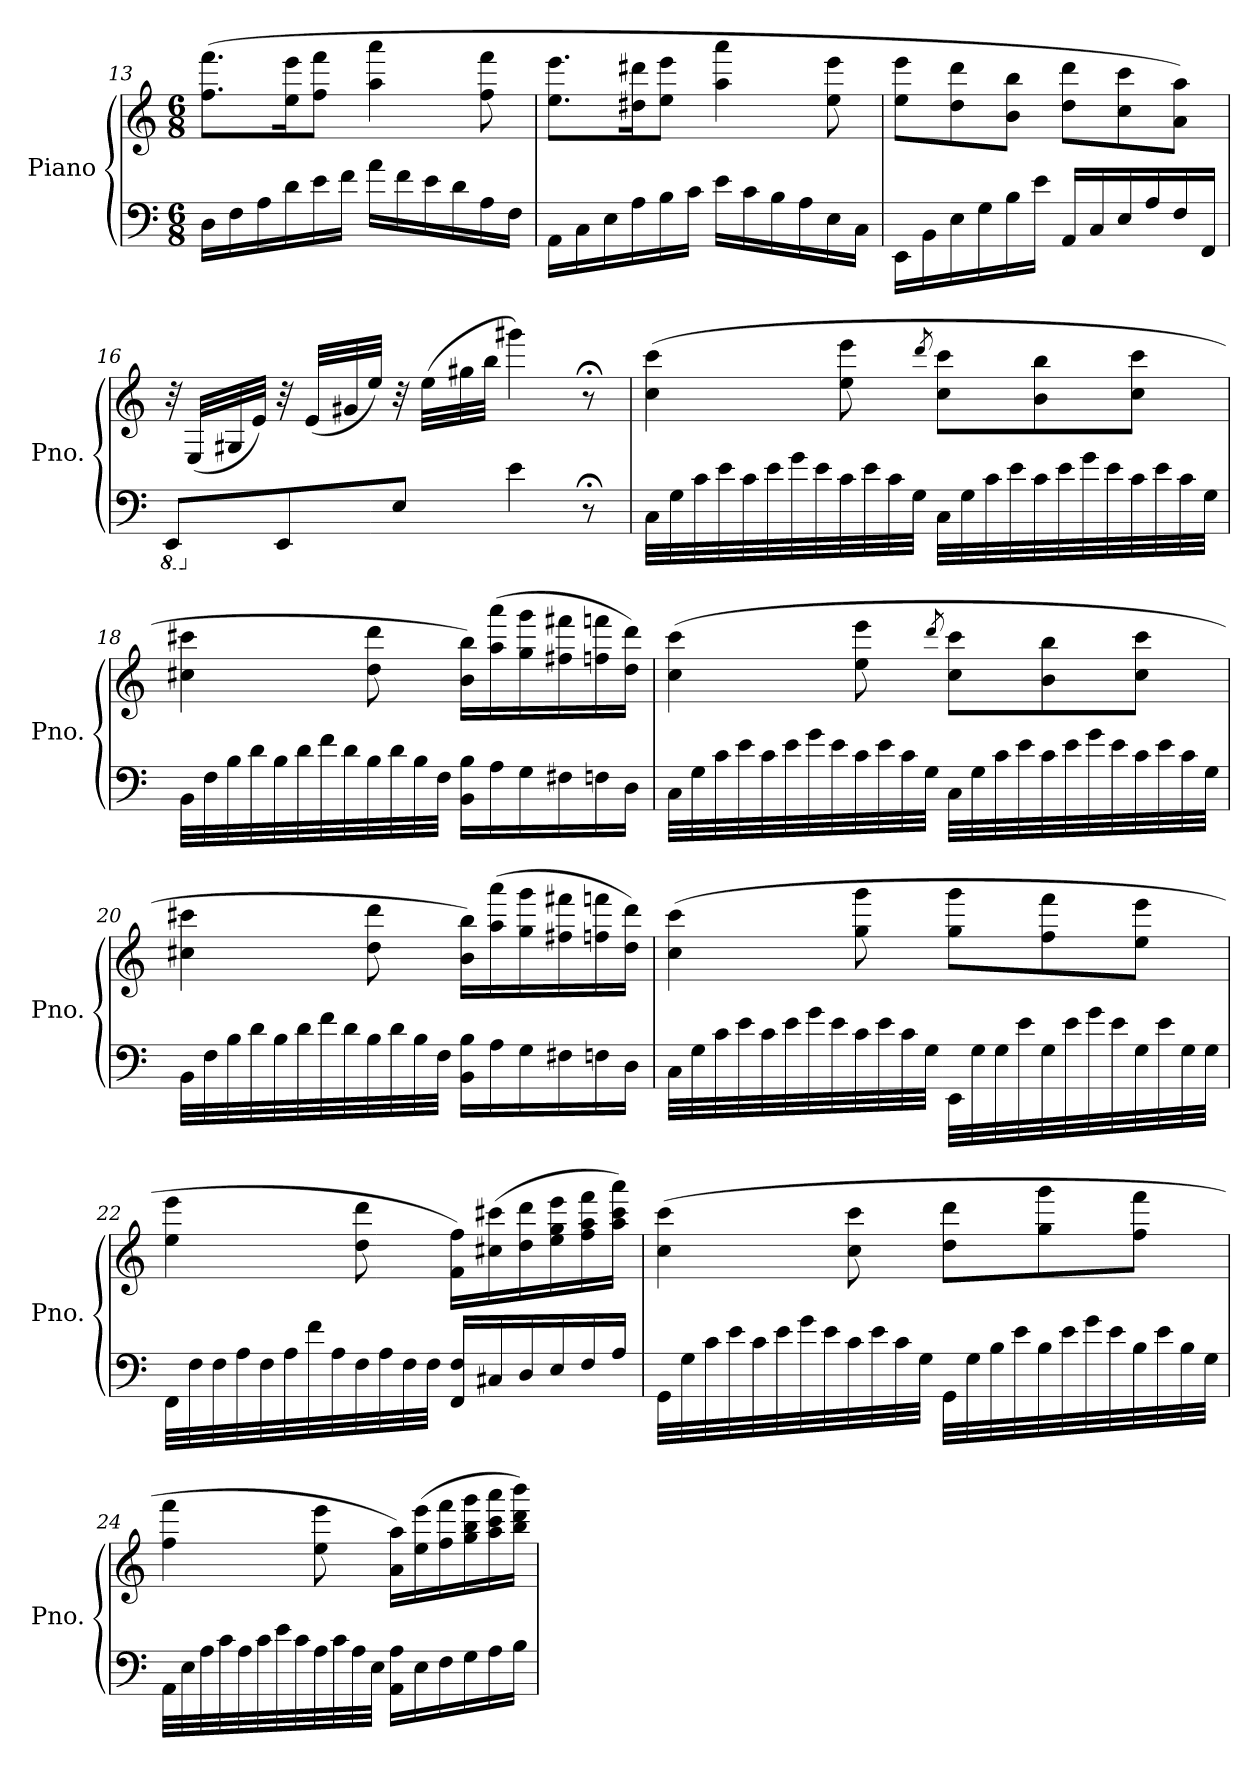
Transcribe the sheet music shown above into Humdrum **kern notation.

**kern	**kern
*part1	*part1
*staff2	*staff1
*I"Piano	*
*I'Pno.	*
*clefF4	*clefG2
*k[]	*k[]
*M6/8	*M6/8
=13	=13
16D\LL	(8.ff\ 8.fff\L
16F\	.
16A\	.
16d\	16ee\ 16eee\K
16e\	8ff\ 8fff\J
16f\JJ	.
16a\LL	4aa\ 4aaa\
16f\	.
16e\	.
16d\	.
16A\	8ff\ 8fff\
16F\JJ	.
=14	=14
16AA\LL	8.ee\ 8.eee\L
16C\	.
16E\	.
16A\	16dd#X\ 16ddd#X\K
16B\	8ee\ 8eee\J
16c\JJ	.
16e\LL	4aa\ 4aaa\
16c\	.
16B\	.
16A\	.
16E\	8ee\ 8eee\
16C\JJ	.
!!LO:LB:g=z
=15	=15
16EE\LL	8ee\ 8eee\L
16BB\	.
16E\	8dd\ 8ddd\
16G\	.
16B\	8b\ 8bb\J
16e\JJ	.
16AA/LL	8dd\ 8ddd\L
16C/	.
16E/	8cc\ 8ccc\
16A/	.
16F/	8a\ 8aa\J)
16FF/JJ	.
=16	=16
*8ba	*
8EEE/L	32r
.	(32E/LLL
.	32G#X/
.	32e/JJJ)
*X8ba	*
8EE/	32r
.	(32e/LLL
.	32g#X/
.	32ee/JJJ)
8E/J	32r
.	(32ee\LLL
.	32gg#X\
.	32bb\JJJ
4e\	4ggg#X\)
8r;<	8r;<
!!LO:PB:g=z
=17	=17
32C\LLL	(4cc\ 4ccc\
32G\	.
32c\	.
32e\	.
32c\	.
32e\	.
32g\	.
32e\	.
32c\	8ee\ 8eee\
32e\	.
32c\	.
32G\JJJ	.
.	8qddd/
32C\LLL	8cc\ 8ccc\L
32G\	.
32c\	.
32e\	.
32c\	8b\ 8bb\
32e\	.
32g\	.
32e\	.
32c\	8cc\ 8ccc\J
32e\	.
32c\	.
32G\JJJ	.
!!LO:LB:g=z
=18	=18
32BB\LLL	4cc#X\ 4ccc#X\
32F\	.
32B\	.
32d\	.
32B\	.
32d\	.
32f\	.
32d\	.
32B\	8dd\ 8ddd\
32d\	.
32B\	.
32F\JJJ	.
16BB\ 16B\LL	16b\ 16bb\LL)
16A\	(16aa\ 16aaa\
16G\	16gg\ 16ggg\
16F#X\	16ff#X\ 16fff#X\
16Fn\	16ffn\ 16fffn\
16D\JJ	16dd\ 16ddd\JJ)
!!LO:LB:g=z
=19	=19
32C\LLL	(4cc\ 4ccc\
32G\	.
32c\	.
32e\	.
32c\	.
32e\	.
32g\	.
32e\	.
32c\	8ee\ 8eee\
32e\	.
32c\	.
32G\JJJ	.
.	8qddd/
32C\LLL	8cc\ 8ccc\L
32G\	.
32c\	.
32e\	.
32c\	8b\ 8bb\
32e\	.
32g\	.
32e\	.
32c\	8cc\ 8ccc\J
32e\	.
32c\	.
32G\JJJ	.
!!LO:LB:g=z
=20	=20
32BB\LLL	4cc#X\ 4ccc#X\
32F\	.
32B\	.
32d\	.
32B\	.
32d\	.
32f\	.
32d\	.
32B\	8dd\ 8ddd\
32d\	.
32B\	.
32F\JJJ	.
16BB\ 16B\LL	16b\ 16bb\LL)
16A\	(16aa\ 16aaa\
16G\	16gg\ 16ggg\
16F#X\	16ff#X\ 16fff#X\
16Fn\	16ffn\ 16fffn\
16D\JJ	16dd\ 16ddd\JJ)
!!LO:LB:g=z
=21	=21
32C\LLL	(4cc\ 4ccc\
32G\	.
32c\	.
32e\	.
32c\	.
32e\	.
32g\	.
32e\	.
32c\	8gg\ 8ggg\
32e\	.
32c\	.
32G\JJJ	.
32EE\LLL	8gg\ 8ggg\L
32G\	.
32G\	.
32e\	.
32G\	8ff\ 8fff\
32e\	.
32g\	.
32e\	.
32G\	8ee\ 8eee\J
32e\	.
32G\	.
32G\JJJ	.
=22	=22
32FF\LLL	4ee\ 4eee\
32F\	.
32F\	.
32A\	.
32F\	.
32A\	.
32f\	.
32A\	.
32F\	8dd\ 8ddd\
32A\	.
32F\	.
32F\JJJ	.
16FF/ 16F/LL	16f\ 16ff\LL)
16C#X/	(16cc#X\ 16ccc#X\
16D/	16dd\ 16ddd\
16E/	16ee\ 16gg\ 16eee\
16F/	16ff\ 16aa\ 16fff\
16A/JJ	16aa\ 16ccc#\ 16aaa\JJ)
!!LO:PB:g=z
=23	=23
32GG\LLL	(4cc\ 4ccc\
32G\	.
32c\	.
32e\	.
32c\	.
32e\	.
32g\	.
32e\	.
32c\	8cc\ 8ccc\
32e\	.
32c\	.
32G\JJJ	.
32GG\LLL	8dd\ 8ddd\L
32G\	.
32B\	.
32e\	.
32B\	8gg\ 8ggg\
32e\	.
32g\	.
32e\	.
32B\	8ff\ 8fff\J
32e\	.
32B\	.
32G\JJJ	.
!!LO:LB:g=z
=24	=24
32AA\LLL	4ff\ 4fff\
32E\	.
32A\	.
32c\	.
32A\	.
32c\	.
32e\	.
32c\	.
32A\	8ee\ 8eee\
32c\	.
32A\	.
32E\JJJ	.
16AA\ 16A\LL	16a\ 16aa\LL)
16E\	(16ee\ 16eee\
16F\	16ff\ 16fff\
16G\	16gg\ 16bb\ 16ggg\
16A\	16aa\ 16ccc\ 16aaa\
16B\JJ	16bb\ 16ddd\ 16bbb\JJ)
=	=
*-	*-
